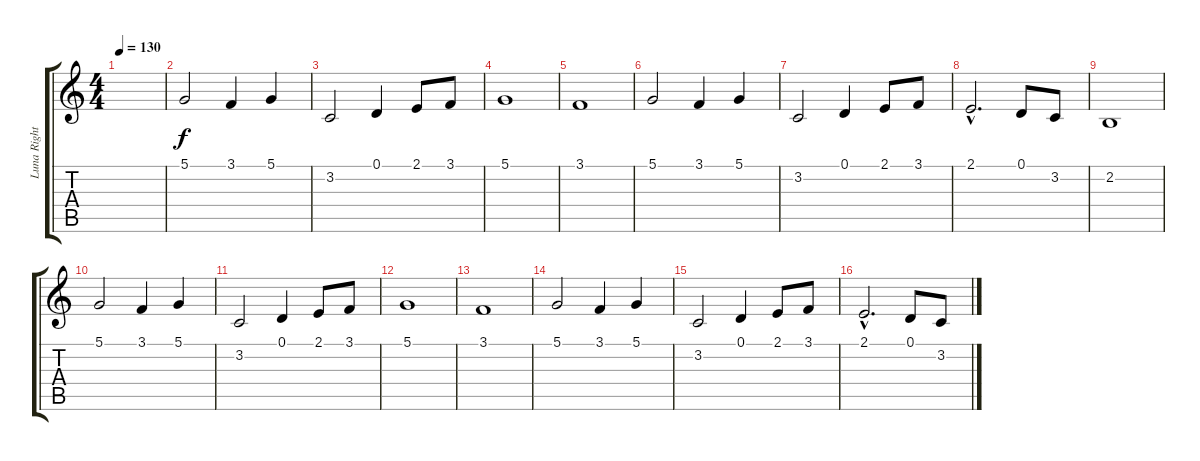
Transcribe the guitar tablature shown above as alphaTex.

\track ("Luna Right" "Luna Right") {instrument choiraahs}
\staff {score tabs}
\tuning (D4 A3 F3 C3 G2 D2) {hide}
\ts (4 4)
\tempo 130
\clef g2
\ks c
|
\section ("" "")
5.1.2 3.1.4 5.1.4 |
3.2.2 0.1.4 2.1.8 3.1.8 |
5.1.1 |
3.1.1 |
5.1.2 3.1.4 5.1.4 |
3.2.2 0.1.4 2.1.8 3.1.8 |
2.1{hac}.2{d} 0.1.8 3.2.8 |
2.2.1 |
\section ("" "")
5.1.2 3.1.4 5.1.4 |
3.2.2 0.1.4 2.1.8 3.1.8 |
5.1.1 |
3.1.1 |
5.1.2 3.1.4 5.1.4 |
3.2.2 0.1.4 2.1.8 3.1.8 |
2.1{hac}.2{d} 0.1.8 3.2.8
